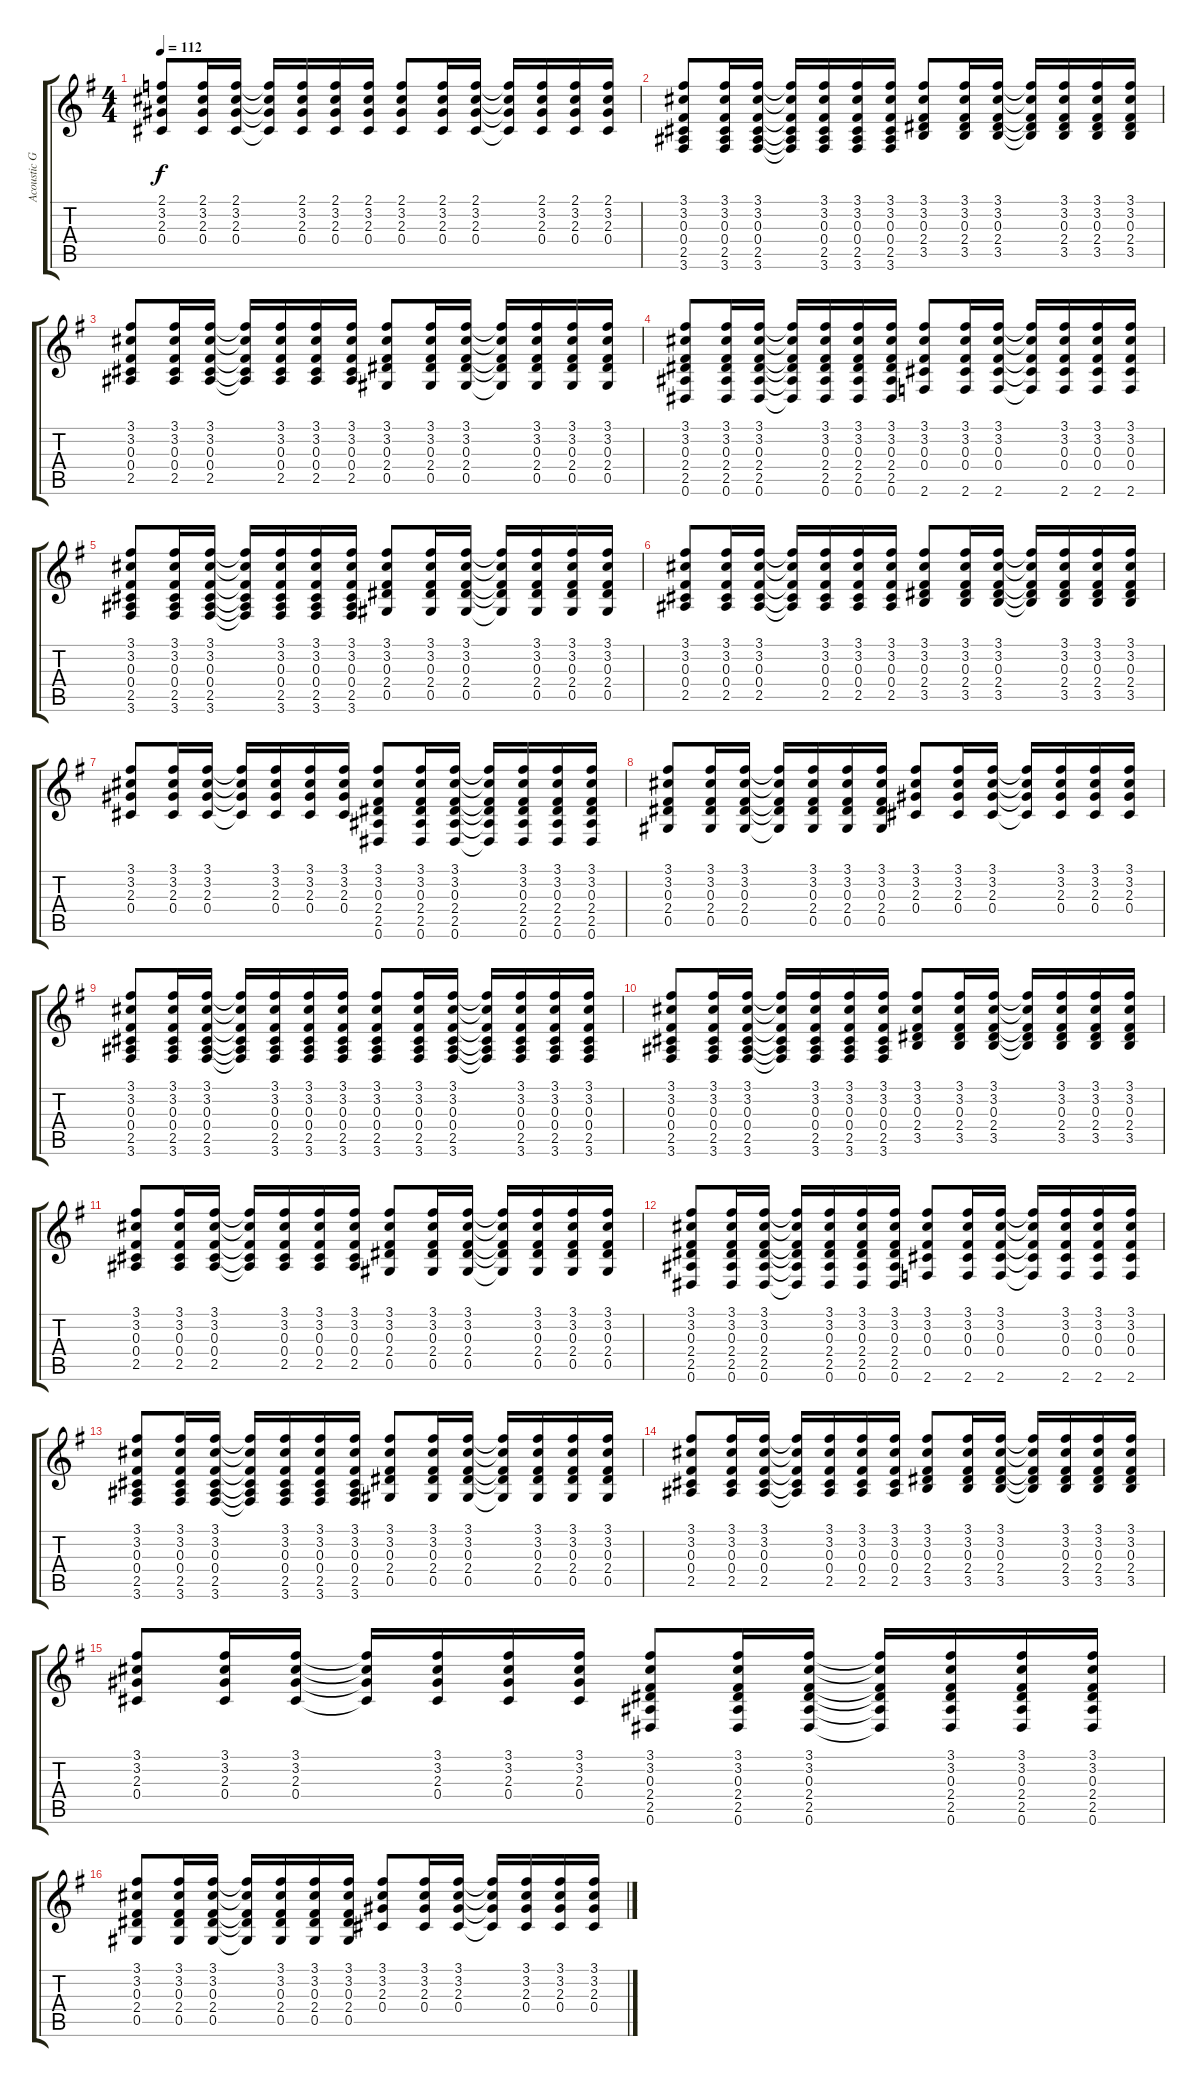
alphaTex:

\track ("Acoustic Guitar" "Acoustic G") {instrument acousticguitarsteel}
\staff {score tabs}
\tuning (Eb4 Bb3 Gb3 Db3 Ab2 Eb2) {hide}
\ts (4 4)
\tempo 112
\clef g2
\ks g
(2.1 3.2 2.3 0.4).8{dy f} (2.1 3.2 2.3 0.4).16 (2.1 3.2 2.3 0.4).16 (2.1{t} 3.2{t} 2.3{t} 0.4{t}).16 (2.1 3.2 2.3 0.4).16 (2.1 3.2 2.3 0.4).16 (2.1 3.2 2.3 0.4).16 (2.1 3.2 2.3 0.4).8 (2.1 3.2 2.3 0.4).16 (2.1 3.2 2.3 0.4).16 (2.1{t} 3.2{t} 2.3{t} 0.4{t}).16 (2.1 3.2 2.3 0.4).16 (2.1 3.2 2.3 0.4).16 (2.1 3.2 2.3 0.4).16 |
(3.1 3.2 0.3 0.4 2.5 3.6).8 (3.1 3.2 0.3 0.4 2.5 3.6).16 (3.1 3.2 0.3 0.4 2.5 3.6).16 (3.1{t} 3.2{t} 0.3{t} 0.4{t} 2.5{t} 3.6{t}).16 (3.1 3.2 0.3 0.4 2.5 3.6).16 (3.1 3.2 0.3 0.4 2.5 3.6).16 (3.1 3.2 0.3 0.4 2.5 3.6).16 (3.1 3.2 0.3 2.4 3.5).8 (3.1 3.2 0.3 2.4 3.5).16 (3.1 3.2 0.3 2.4 3.5).16 (3.1{t} 3.2{t} 0.3{t} 2.4{t} 3.5{t}).16 (3.1 3.2 0.3 2.4 3.5).16 (3.1 3.2 0.3 2.4 3.5).16 (3.1 3.2 0.3 2.4 3.5).16 |
(3.1 3.2 0.3 0.4 2.5).8 (3.1 3.2 0.3 0.4 2.5).16 (3.1 3.2 0.3 0.4 2.5).16 (3.1{t} 3.2{t} 0.3{t} 0.4{t} 2.5{t}).16 (3.1 3.2 0.3 0.4 2.5).16 (3.1 3.2 0.3 0.4 2.5).16 (3.1 3.2 0.3 0.4 2.5).16 (3.1 3.2 0.3 2.4 0.5).8 (3.1 3.2 0.3 2.4 0.5).16 (3.1 3.2 0.3 2.4 0.5).16 (3.1{t} 3.2{t} 0.3{t} 2.4{t} 0.5{t}).16 (3.1 3.2 0.3 2.4 0.5).16 (3.1 3.2 0.3 2.4 0.5).16 (3.1 3.2 0.3 2.4 0.5).16 |
(3.1 3.2 0.3 2.4 2.5 0.6).8 (3.1 3.2 0.3 2.4 2.5 0.6).16 (3.1 3.2 0.3 2.4 2.5 0.6).16 (3.1{t} 3.2{t} 0.3{t} 2.4{t} 2.5{t} 0.6{t}).16 (3.1 3.2 0.3 2.4 2.5 0.6).16 (3.1 3.2 0.3 2.4 2.5 0.6).16 (3.1 3.2 0.3 2.4 2.5 0.6).16 (3.1 3.2 0.3 0.4 2.6).8 (3.1 3.2 0.3 0.4 2.6).16 (3.1 3.2 0.3 0.4 2.6).16 (3.1{t} 3.2{t} 0.3{t} 0.4{t} 2.6{t}).16 (3.1 3.2 0.3 0.4 2.6).16 (3.1 3.2 0.3 0.4 2.6).16 (3.1 3.2 0.3 0.4 2.6).16 |
(3.1 3.2 0.3 0.4 2.5 3.6).8 (3.1 3.2 0.3 0.4 2.5 3.6).16 (3.1 3.2 0.3 0.4 2.5 3.6).16 (3.1{t} 3.2{t} 0.3{t} 0.4{t} 2.5{t} 3.6{t}).16 (3.1 3.2 0.3 0.4 2.5 3.6).16 (3.1 3.2 0.3 0.4 2.5 3.6).16 (3.1 3.2 0.3 0.4 2.5 3.6).16 (3.1 3.2 0.3 2.4 0.5).8 (3.1 3.2 0.3 2.4 0.5).16 (3.1 3.2 0.3 2.4 0.5).16 (3.1{t} 3.2{t} 0.3{t} 2.4{t} 0.5{t}).16 (3.1 3.2 0.3 2.4 0.5).16 (3.1 3.2 0.3 2.4 0.5).16 (3.1 3.2 0.3 2.4 0.5).16 |
(3.1 3.2 0.3 0.4 2.5).8 (3.1 3.2 0.3 0.4 2.5).16 (3.1 3.2 0.3 0.4 2.5).16 (3.1{t} 3.2{t} 0.3{t} 0.4{t} 2.5{t}).16 (3.1 3.2 0.3 0.4 2.5).16 (3.1 3.2 0.3 0.4 2.5).16 (3.1 3.2 0.3 0.4 2.5).16 (3.1 3.2 0.3 2.4 3.5).8 (3.1 3.2 0.3 2.4 3.5).16 (3.1 3.2 0.3 2.4 3.5).16 (3.1{t} 3.2{t} 0.3{t} 2.4{t} 3.5{t}).16 (3.1 3.2 0.3 2.4 3.5).16 (3.1 3.2 0.3 2.4 3.5).16 (3.1 3.2 0.3 2.4 3.5).16 |
(3.1 3.2 2.3 0.4).8 (3.1 3.2 2.3 0.4).16 (3.1 3.2 2.3 0.4).16 (3.1{t} 3.2{t} 2.3{t} 0.4{t}).16 (3.1 3.2 2.3 0.4).16 (3.1 3.2 2.3 0.4).16 (3.1 3.2 2.3 0.4).16 (3.1 3.2 0.3 2.4 2.5 0.6).8 (3.1 3.2 0.3 2.4 2.5 0.6).16 (3.1 3.2 0.3 2.4 2.5 0.6).16 (3.1{t} 3.2{t} 0.3{t} 2.4{t} 2.5{t} 0.6{t}).16 (3.1 3.2 0.3 2.4 2.5 0.6).16 (3.1 3.2 0.3 2.4 2.5 0.6).16 (3.1 3.2 0.3 2.4 2.5 0.6).16 |
(3.1 3.2 0.3 2.4 0.5).8 (3.1 3.2 0.3 2.4 0.5).16 (3.1 3.2 0.3 2.4 0.5).16 (3.1{t} 3.2{t} 0.3{t} 2.4{t} 0.5{t}).16 (3.1 3.2 0.3 2.4 0.5).16 (3.1 3.2 0.3 2.4 0.5).16 (3.1 3.2 0.3 2.4 0.5).16 (3.1 3.2 2.3 0.4).8 (3.1 3.2 2.3 0.4).16 (3.1 3.2 2.3 0.4).16 (3.1{t} 3.2{t} 2.3{t} 0.4{t}).16 (3.1 3.2 2.3 0.4).16 (3.1 3.2 2.3 0.4).16 (3.1 3.2 2.3 0.4).16 |
(3.1 3.2 0.3 0.4 2.5 3.6).8 (3.1 3.2 0.3 0.4 2.5 3.6).16 (3.1 3.2 0.3 0.4 2.5 3.6).16 (3.1{t} 3.2{t} 0.3{t} 0.4{t} 2.5{t} 3.6{t}).16 (3.1 3.2 0.3 0.4 2.5 3.6).16 (3.1 3.2 0.3 0.4 2.5 3.6).16 (3.1 3.2 0.3 0.4 2.5 3.6).16 (3.1 3.2 0.3 0.4 2.5 3.6).8 (3.1 3.2 0.3 0.4 2.5 3.6).16 (3.1 3.2 0.3 0.4 2.5 3.6).16 (3.1{t} 3.2{t} 0.3{t} 0.4{t} 2.5{t} 3.6{t}).16 (3.1 3.2 0.3 0.4 2.5 3.6).16 (3.1 3.2 0.3 0.4 2.5 3.6).16 (3.1 3.2 0.3 0.4 2.5 3.6).16 |
(3.1 3.2 0.3 0.4 2.5 3.6).8 (3.1 3.2 0.3 0.4 2.5 3.6).16 (3.1 3.2 0.3 0.4 2.5 3.6).16 (3.1{t} 3.2{t} 0.3{t} 0.4{t} 2.5{t} 3.6{t}).16 (3.1 3.2 0.3 0.4 2.5 3.6).16 (3.1 3.2 0.3 0.4 2.5 3.6).16 (3.1 3.2 0.3 0.4 2.5 3.6).16 (3.1 3.2 0.3 2.4 3.5).8 (3.1 3.2 0.3 2.4 3.5).16 (3.1 3.2 0.3 2.4 3.5).16 (3.1{t} 3.2{t} 0.3{t} 2.4{t} 3.5{t}).16 (3.1 3.2 0.3 2.4 3.5).16 (3.1 3.2 0.3 2.4 3.5).16 (3.1 3.2 0.3 2.4 3.5).16 |
(3.1 3.2 0.3 0.4 2.5).8 (3.1 3.2 0.3 0.4 2.5).16 (3.1 3.2 0.3 0.4 2.5).16 (3.1{t} 3.2{t} 0.3{t} 0.4{t} 2.5{t}).16 (3.1 3.2 0.3 0.4 2.5).16 (3.1 3.2 0.3 0.4 2.5).16 (3.1 3.2 0.3 0.4 2.5).16 (3.1 3.2 0.3 2.4 0.5).8 (3.1 3.2 0.3 2.4 0.5).16 (3.1 3.2 0.3 2.4 0.5).16 (3.1{t} 3.2{t} 0.3{t} 2.4{t} 0.5{t}).16 (3.1 3.2 0.3 2.4 0.5).16 (3.1 3.2 0.3 2.4 0.5).16 (3.1 3.2 0.3 2.4 0.5).16 |
(3.1 3.2 0.3 2.4 2.5 0.6).8 (3.1 3.2 0.3 2.4 2.5 0.6).16 (3.1 3.2 0.3 2.4 2.5 0.6).16 (3.1{t} 3.2{t} 0.3{t} 2.4{t} 2.5{t} 0.6{t}).16 (3.1 3.2 0.3 2.4 2.5 0.6).16 (3.1 3.2 0.3 2.4 2.5 0.6).16 (3.1 3.2 0.3 2.4 2.5 0.6).16 (3.1 3.2 0.3 0.4 2.6).8 (3.1 3.2 0.3 0.4 2.6).16 (3.1 3.2 0.3 0.4 2.6).16 (3.1{t} 3.2{t} 0.3{t} 0.4{t} 2.6{t}).16 (3.1 3.2 0.3 0.4 2.6).16 (3.1 3.2 0.3 0.4 2.6).16 (3.1 3.2 0.3 0.4 2.6).16 |
(3.1 3.2 0.3 0.4 2.5 3.6).8 (3.1 3.2 0.3 0.4 2.5 3.6).16 (3.1 3.2 0.3 0.4 2.5 3.6).16 (3.1{t} 3.2{t} 0.3{t} 0.4{t} 2.5{t} 3.6{t}).16 (3.1 3.2 0.3 0.4 2.5 3.6).16 (3.1 3.2 0.3 0.4 2.5 3.6).16 (3.1 3.2 0.3 0.4 2.5 3.6).16 (3.1 3.2 0.3 2.4 0.5).8 (3.1 3.2 0.3 2.4 0.5).16 (3.1 3.2 0.3 2.4 0.5).16 (3.1{t} 3.2{t} 0.3{t} 2.4{t} 0.5{t}).16 (3.1 3.2 0.3 2.4 0.5).16 (3.1 3.2 0.3 2.4 0.5).16 (3.1 3.2 0.3 2.4 0.5).16 |
(3.1 3.2 0.3 0.4 2.5).8 (3.1 3.2 0.3 0.4 2.5).16 (3.1 3.2 0.3 0.4 2.5).16 (3.1{t} 3.2{t} 0.3{t} 0.4{t} 2.5{t}).16 (3.1 3.2 0.3 0.4 2.5).16 (3.1 3.2 0.3 0.4 2.5).16 (3.1 3.2 0.3 0.4 2.5).16 (3.1 3.2 0.3 2.4 3.5).8 (3.1 3.2 0.3 2.4 3.5).16 (3.1 3.2 0.3 2.4 3.5).16 (3.1{t} 3.2{t} 0.3{t} 2.4{t} 3.5{t}).16 (3.1 3.2 0.3 2.4 3.5).16 (3.1 3.2 0.3 2.4 3.5).16 (3.1 3.2 0.3 2.4 3.5).16 |
(3.1 3.2 2.3 0.4).8 (3.1 3.2 2.3 0.4).16 (3.1 3.2 2.3 0.4).16 (3.1{t} 3.2{t} 2.3{t} 0.4{t}).16 (3.1 3.2 2.3 0.4).16 (3.1 3.2 2.3 0.4).16 (3.1 3.2 2.3 0.4).16 (3.1 3.2 0.3 2.4 2.5 0.6).8 (3.1 3.2 0.3 2.4 2.5 0.6).16 (3.1 3.2 0.3 2.4 2.5 0.6).16 (3.1{t} 3.2{t} 0.3{t} 2.4{t} 2.5{t} 0.6{t}).16 (3.1 3.2 0.3 2.4 2.5 0.6).16 (3.1 3.2 0.3 2.4 2.5 0.6).16 (3.1 3.2 0.3 2.4 2.5 0.6).16 |
(3.1 3.2 0.3 2.4 0.5).8 (3.1 3.2 0.3 2.4 0.5).16 (3.1 3.2 0.3 2.4 0.5).16 (3.1{t} 3.2{t} 0.3{t} 2.4{t} 0.5{t}).16 (3.1 3.2 0.3 2.4 0.5).16 (3.1 3.2 0.3 2.4 0.5).16 (3.1 3.2 0.3 2.4 0.5).16 (3.1 3.2 2.3 0.4).8 (3.1 3.2 2.3 0.4).16 (3.1 3.2 2.3 0.4).16 (3.1{t} 3.2{t} 2.3{t} 0.4{t}).16 (3.1 3.2 2.3 0.4).16 (3.1 3.2 2.3 0.4).16 (3.1 3.2 2.3 0.4).16
